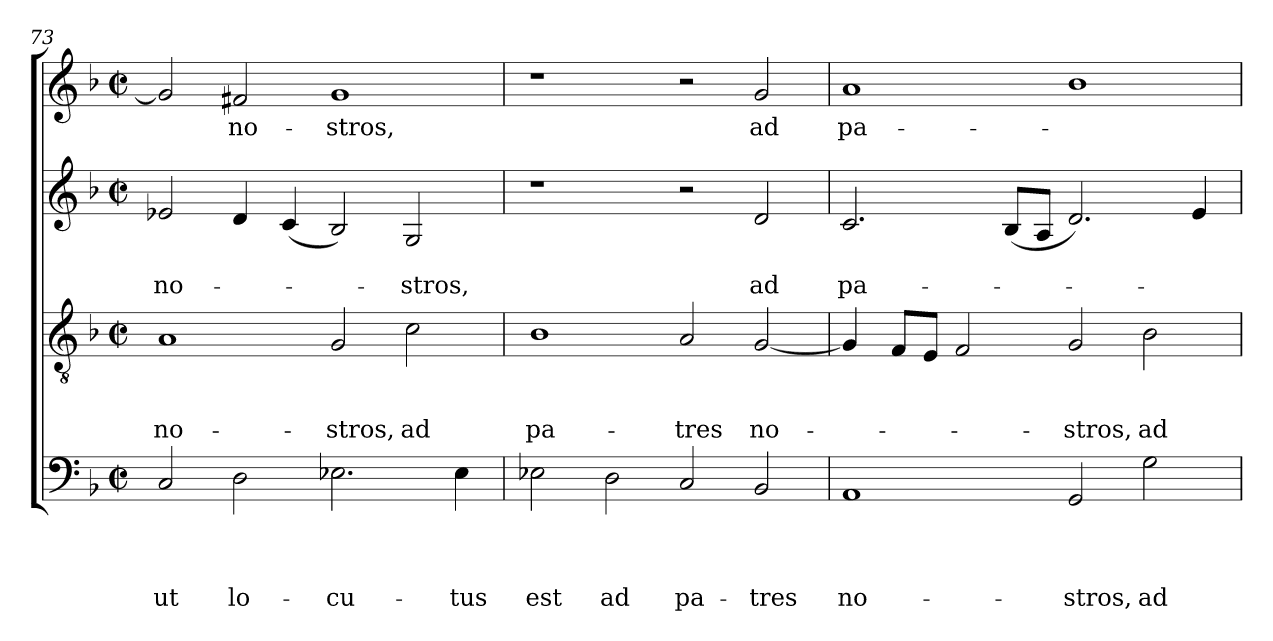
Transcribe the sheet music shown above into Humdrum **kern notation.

**kern	**text	**text	**text	**text	**kern	**text	**text	**text	**kern	**text	**text	**kern	**text
*part4	*part4	*part4	*part4	*part4	*part3	*part3	*part3	*part3	*part2	*part2	*part2	*part1	*part1
*staff4	*staff4	*staff4	*staff4	*staff4	*staff3	*staff3	*staff3	*staff3	*staff2	*staff2	*staff2	*staff1	*staff1
*clefF4	*	*	*	*	*clefGv2	*	*	*	*clefG2	*	*	*clefG2	*
*k[b-]	*	*	*	*	*k[b-]	*	*	*	*k[b-]	*	*	*k[b-]	*
*F:	*	*	*	*	*F:	*	*	*	*F:	*	*	*F:	*
*M2/2	*	*	*	*	*M2/2	*	*	*	*M2/2	*	*	*M2/2	*
*met(c|)	*	*	*	*	*met(c|)	*	*	*	*met(c|)	*	*	*met(c|)	*
=73	=73	=73	=73	=73	=73	=73	=73	=73	=73	=73	=73	=73	=73
!	!	!	!	!LO:LY:b	!	!	!	!LO:LY:b	!	!	!LO:LY:b	!	!
2C/	.	.	.	-ut	1A	.	.	no-	2e-X/	.	no-	2g/]	.
!	!	!	!	!LO:LY:b	!	!	!	!	!	!	!	!	!LO:LY:b
2D\	.	.	.	lo-	.	.	.	.	4d/	.	.	2f#X/	no-
.	.	.	.	.	.	.	.	.	(<4c/	.	.	.	.
!	!	!	!	!LO:LY:b	!	!	!	!LO:LY:b	!	!	!	!	!LO:LY:b
2.E-X\	.	.	.	-cu-	2G/	.	.	-stros,	2B-/)	.	.	1g	-stros,
!	!	!	!	!	!	!	!	!LO:LY:b	!	!	!LO:LY:b	!	!
.	.	.	.	.	2c\	.	.	ad	2G/	.	-stros,	.	.
!	!	!	!	!LO:LY:b	!	!	!	!	!	!	!	!	!
4E-\	.	.	.	-tus	.	.	.	.	.	.	.	.	.
=74	=74	=74	=74	=74	=74	=74	=74	=74	=74	=74	=74	=74	=74
!	!	!	!	!LO:LY:b	!	!	!	!LO:LY:b	!	!	!	!	!
2E-X\	.	.	.	est	1B-	.	.	pa-	1r	.	.	1r	.
!	!	!	!	!LO:LY:b	!	!	!	!	!	!	!	!	!
2D\	.	.	.	ad	.	.	.	.	.	.	.	.	.
!	!	!	!	!LO:LY:b	!	!	!	!LO:LY:b	!	!	!	!	!
2C/	.	.	.	pa-	2A/	.	.	-tres	2r	.	.	2r	.
!	!	!	!	!LO:LY:b:rj	!	!	!	!LO:LY:b	!	!	!LO:LY:b	!	!LO:LY:b
2BB-/	.	.	.	-tres	[<2G/	.	.	no-	2d/	.	ad	2g/	ad
=75	=75	=75	=75	=75	=75	=75	=75	=75	=75	=75	=75	=75	=75
!	!	!	!	!LO:LY:b	!	!	!	!	!	!	!LO:LY:b	!	!LO:LY:b
1AA	.	.	.	no-	4G/]	.	.	.	2.c/	.	pa-	1a	pa-
.	.	.	.	.	8F/L	.	.	.	.	.	.	.	.
.	.	.	.	.	8E/J	.	.	.	.	.	.	.	.
.	.	.	.	.	2F/	.	.	.	.	.	.	.	.
.	.	.	.	.	.	.	.	.	(>8B-/L	.	.	.	.
.	.	.	.	.	.	.	.	.	8A/J	.	.	.	.
!	!	!	!	!LO:LY:b	!	!	!	!LO:LY:b	!	!	!	!	!
2GG/	.	.	.	-stros,	2G/	.	.	-stros,	2.d/)	.	.	1b-	.
!	!	!	!	!LO:LY:b	!	!	!	!LO:LY:b	!	!	!	!	!
2G\	.	.	.	ad	2B-\	.	.	ad	.	.	.	.	.
.	.	.	.	.	.	.	.	.	4e/	.	.	.	.
=	=	=	=	=	=	=	=	=	=	=	=	=	=
*-	*-	*-	*-	*-	*-	*-	*-	*-	*-	*-	*-	*-	*-
